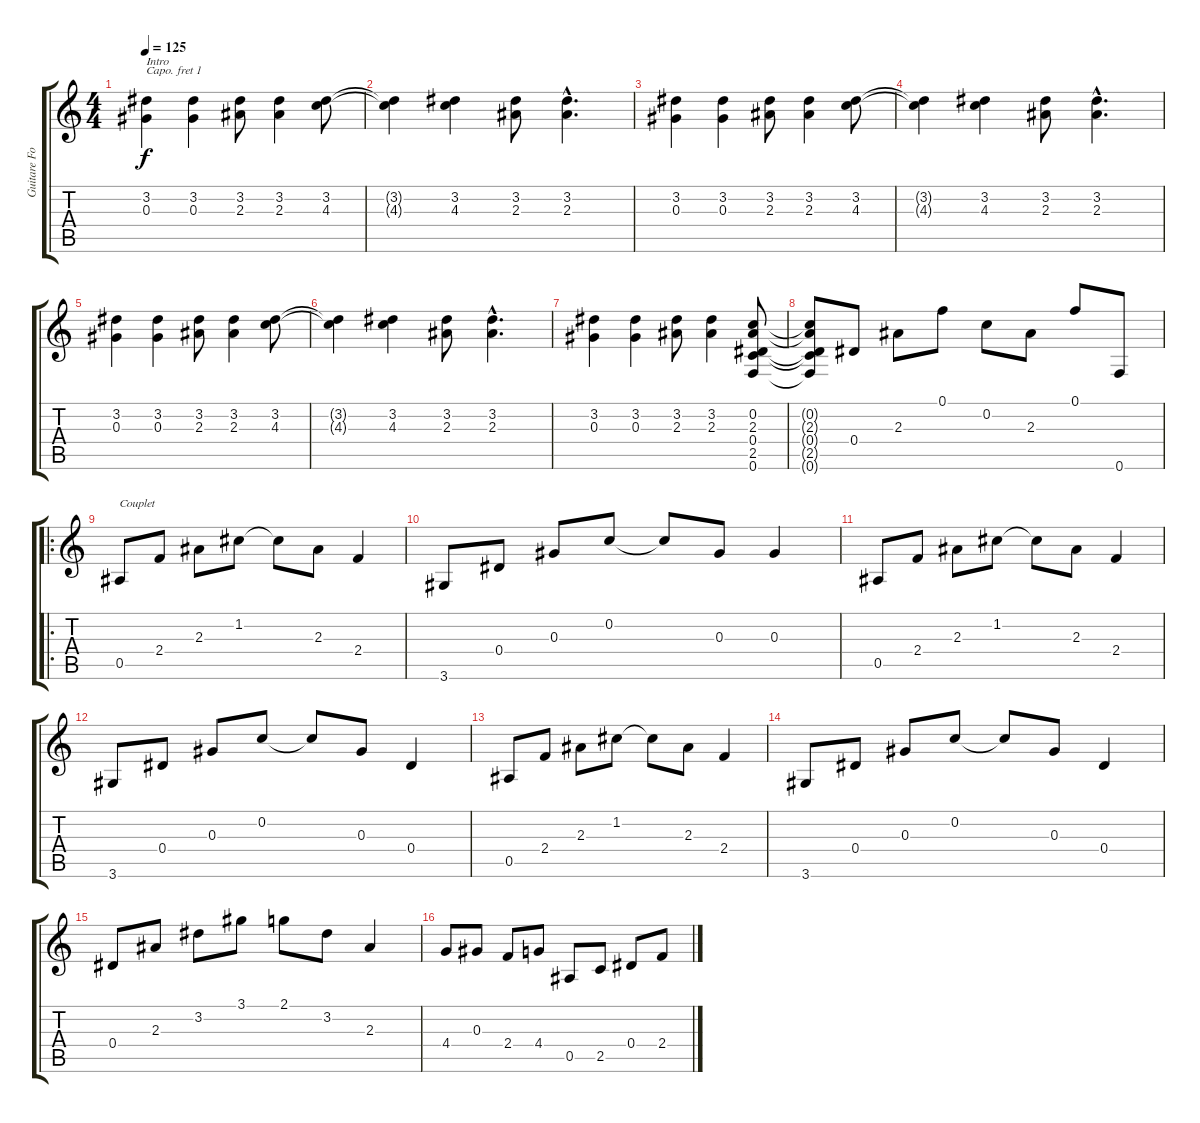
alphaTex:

\track ("Guitare Folk" "Guitare Fo") {instrument acousticguitarsteel}
\staff {score tabs}
\capo 1
\tuning (E4 B3 G3 D3 A2 E2) {hide}
\ts (4 4)
\tempo 125
\clef g2
\ks c
(3.2 0.3).4{txt "Intro" dy f instrument acousticguitarsteel} (3.2 0.3).4 (3.2 2.3).8 (3.2 2.3).4 (3.2 4.3).8 |
(3.2{t} 4.3{t}).4 (3.2 4.3).4 (3.2 2.3).8 (3.2{hac} 2.3{hac}).4{d} |
(3.2 0.3).4 (3.2 0.3).4 (3.2 2.3).8 (3.2 2.3).4 (3.2 4.3).8 |
(3.2{t} 4.3{t}).4 (3.2 4.3).4 (3.2 2.3).8 (3.2{hac} 2.3{hac}).4{d} |
(3.2 0.3).4 (3.2 0.3).4 (3.2 2.3).8 (3.2 2.3).4 (3.2 4.3).8 |
(3.2{t} 4.3{t}).4 (3.2 4.3).4 (3.2 2.3).8 (3.2{hac} 2.3{hac}).4{d} |
(3.2 0.3).4 (3.2 0.3).4 (3.2 2.3).8 (3.2 2.3).4 (0.2 2.3 0.4 2.5 0.6).8 |
(0.2{t} 2.3{t} 0.4{t} 2.5{t} 0.6{t}).8 0.4.8 2.3.8 0.1.8 0.2.8 2.3.8 0.1.8 0.6.8 |
\ro
0.5.8{txt "Couplet"} 2.4.8 2.3.8 1.2.8 1.2{t}.8 2.3.8 2.4.4 |
3.6.8 0.4.8 0.3.8 0.2.8 0.2{t}.8 0.3.8 0.3.4 |
0.5.8 2.4.8 2.3.8 1.2.8 1.2{t}.8 2.3.8 2.4.4 |
3.6.8 0.4.8 0.3.8 0.2.8 0.2{t}.8 0.3.8 0.4.4 |
0.5.8 2.4.8 2.3.8 1.2.8 1.2{t}.8 2.3.8 2.4.4 |
3.6.8 0.4.8 0.3.8 0.2.8 0.2{t}.8 0.3.8 0.4.4 |
0.4.8 2.3.8 3.2.8 3.1.8 2.1.8 3.2.8 2.3.4 |
4.4.8 0.3.8 2.4.8 4.4.8 0.5.8 2.5.8 0.4.8 2.4.8
